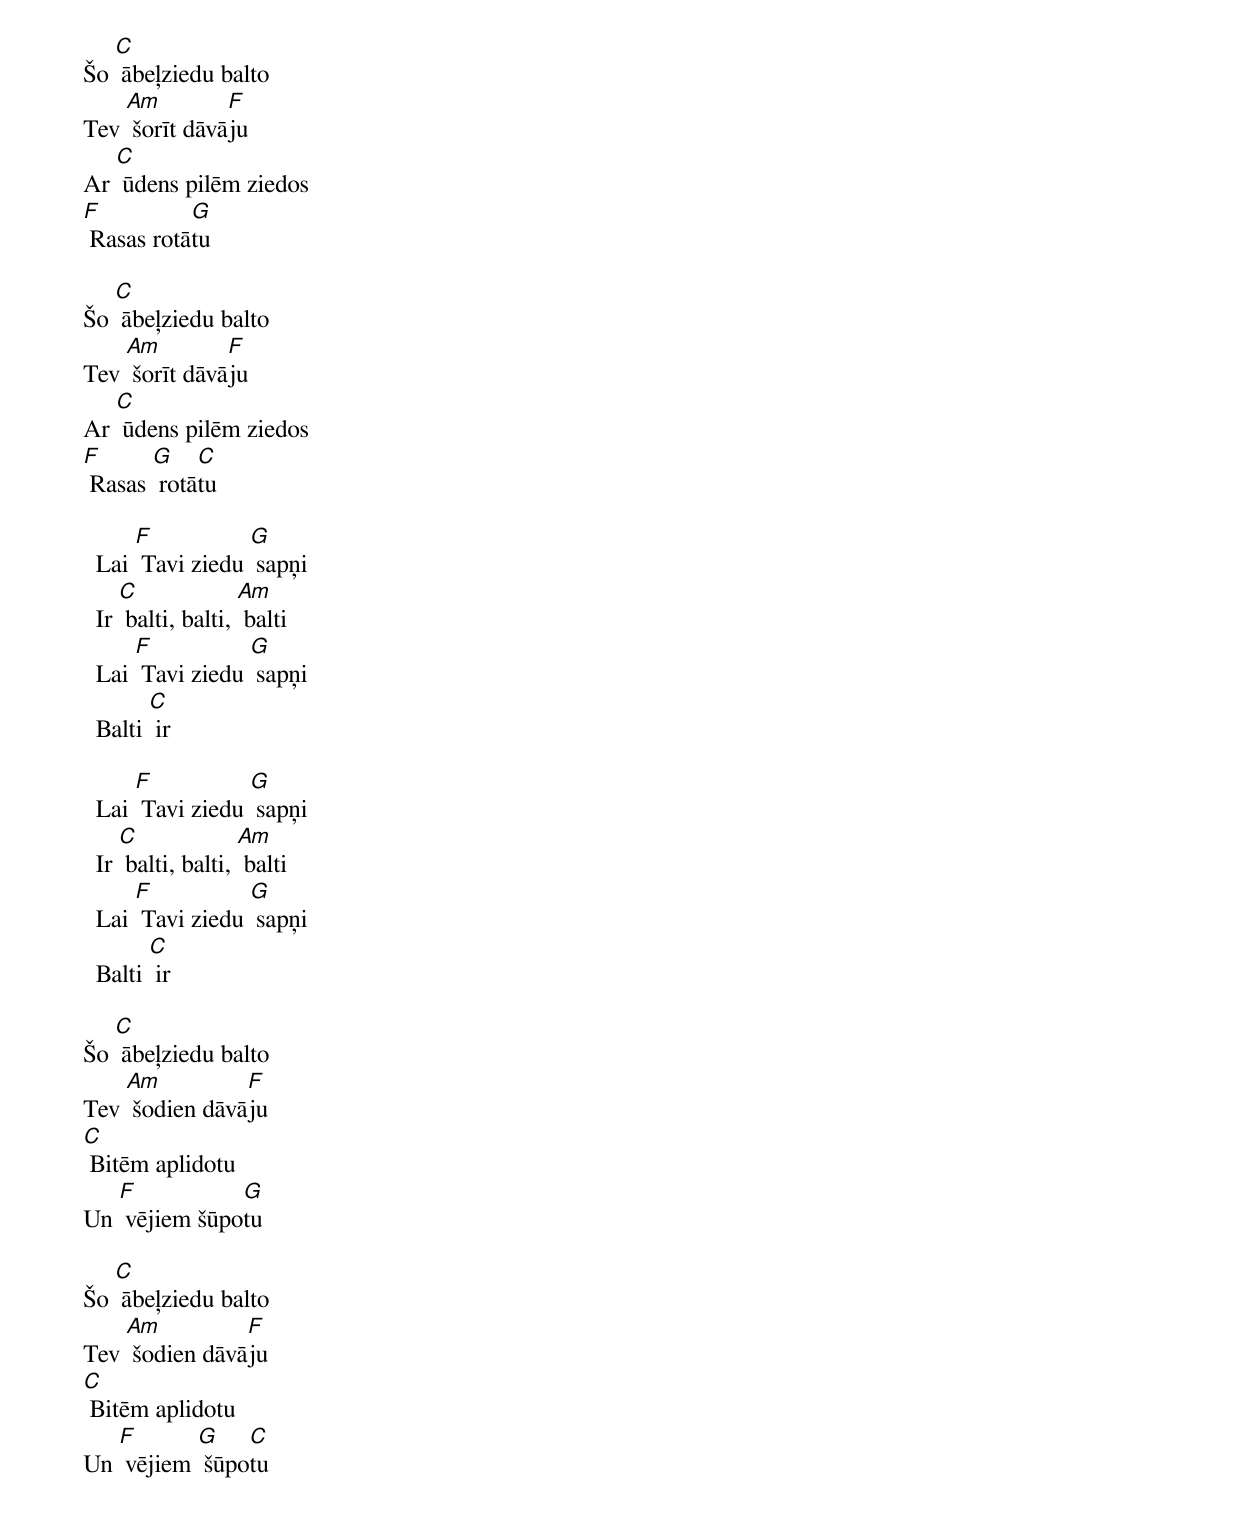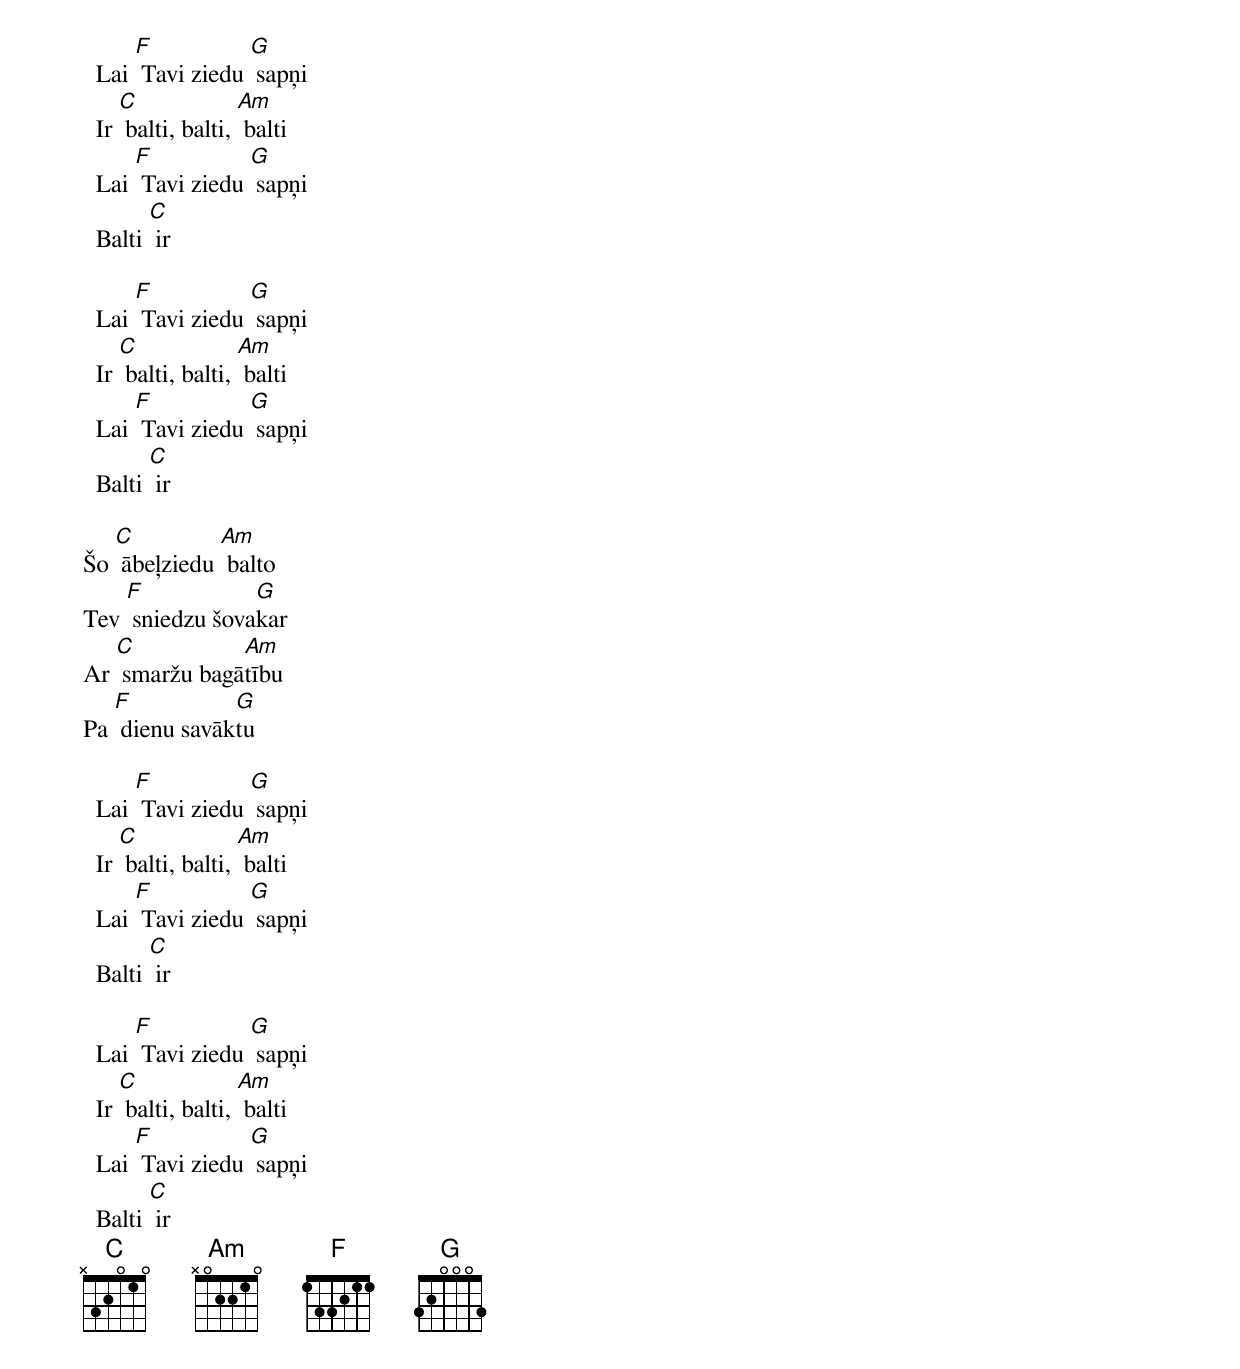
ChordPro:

Šo [C] ābeļziedu balto
Tev [Am] šorīt dāvā[F]ju
Ar [C] ūdens pilēm ziedos
[F] Rasas rotā[G]tu

Šo [C] ābeļziedu balto
Tev [Am] šorīt dāvā[F]ju
Ar [C] ūdens pilēm ziedos
[F] Rasas [G] rotā[C]tu

  Lai [F] Tavi ziedu [G] sapņi
  Ir [C] balti, balti, [Am] balti
  Lai [F] Tavi ziedu [G] sapņi
  Balti [C] ir

  Lai [F] Tavi ziedu [G] sapņi
  Ir [C] balti, balti, [Am] balti
  Lai [F] Tavi ziedu [G] sapņi
  Balti [C] ir

Šo [C] ābeļziedu balto
Tev [Am] šodien dāvā[F]ju
[C] Bitēm aplidotu
Un [F] vējiem šūpo[G]tu

Šo [C] ābeļziedu balto
Tev [Am] šodien dāvā[F]ju
[C] Bitēm aplidotu
Un [F] vējiem [G] šūpo[C]tu

  Lai [F] Tavi ziedu [G] sapņi
  Ir [C] balti, balti, [Am] balti
  Lai [F] Tavi ziedu [G] sapņi
  Balti [C] ir

  Lai [F] Tavi ziedu [G] sapņi
  Ir [C] balti, balti, [Am] balti
  Lai [F] Tavi ziedu [G] sapņi
  Balti [C] ir

Šo [C] ābeļziedu [Am] balto
Tev [F] sniedzu šova[G]kar
Ar [C] smaržu bagā[Am]tību
Pa [F] dienu savāk[G]tu

  Lai [F] Tavi ziedu [G] sapņi
  Ir [C] balti, balti, [Am] balti
  Lai [F] Tavi ziedu [G] sapņi
  Balti [C] ir

  Lai [F] Tavi ziedu [G] sapņi
  Ir [C] balti, balti, [Am] balti
  Lai [F] Tavi ziedu [G] sapņi
  Balti [C] ir
